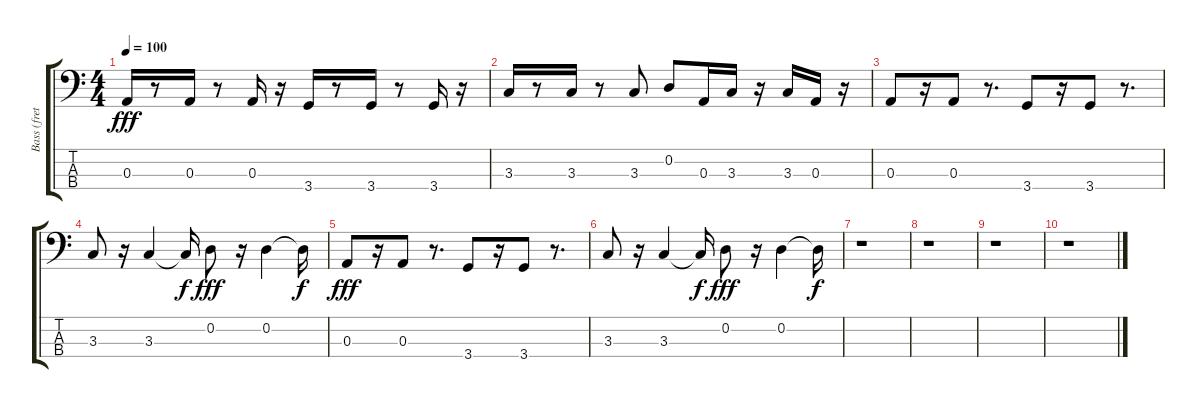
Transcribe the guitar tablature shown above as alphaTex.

\track ("Bass (fretless acouctic)" "Bass (fret") {instrument fretlessbass}
\staff {score tabs}
\tuning (G2 D2 A1 E1) {hide}
\ts (4 4)
\tempo 100
\clef f4
\ks c
0.3.16{dy fff} r.8 0.3.16 r.8 0.3.16 r.16 3.4.16 r.8 3.4.16 r.8 3.4.16 r.16 |
3.3.16 r.8 3.3.16 r.8 3.3.8 0.2.8 0.3.16 3.3.16 r.16 3.3.16 0.3.16 r.16 |
0.3.8 r.16 0.3.8 r.8{d} 3.4.8 r.16 3.4.8 r.8{d} |
3.3.8 r.16 3.3.4 3.3{t}.16{dy f} 0.2.8{dy fff} r.16 0.2.4 0.2{t}.16{dy f} |
0.3.8{dy fff} r.16 0.3.8 r.8{d} 3.4.8 r.16 3.4.8 r.8{d} |
3.3.8 r.16 3.3.4 3.3{t}.16{dy f} 0.2.8{dy fff} r.16 0.2.4 0.2{t}.16{dy f} |
r.1 |
r.1 |
r.1 |
r.1
